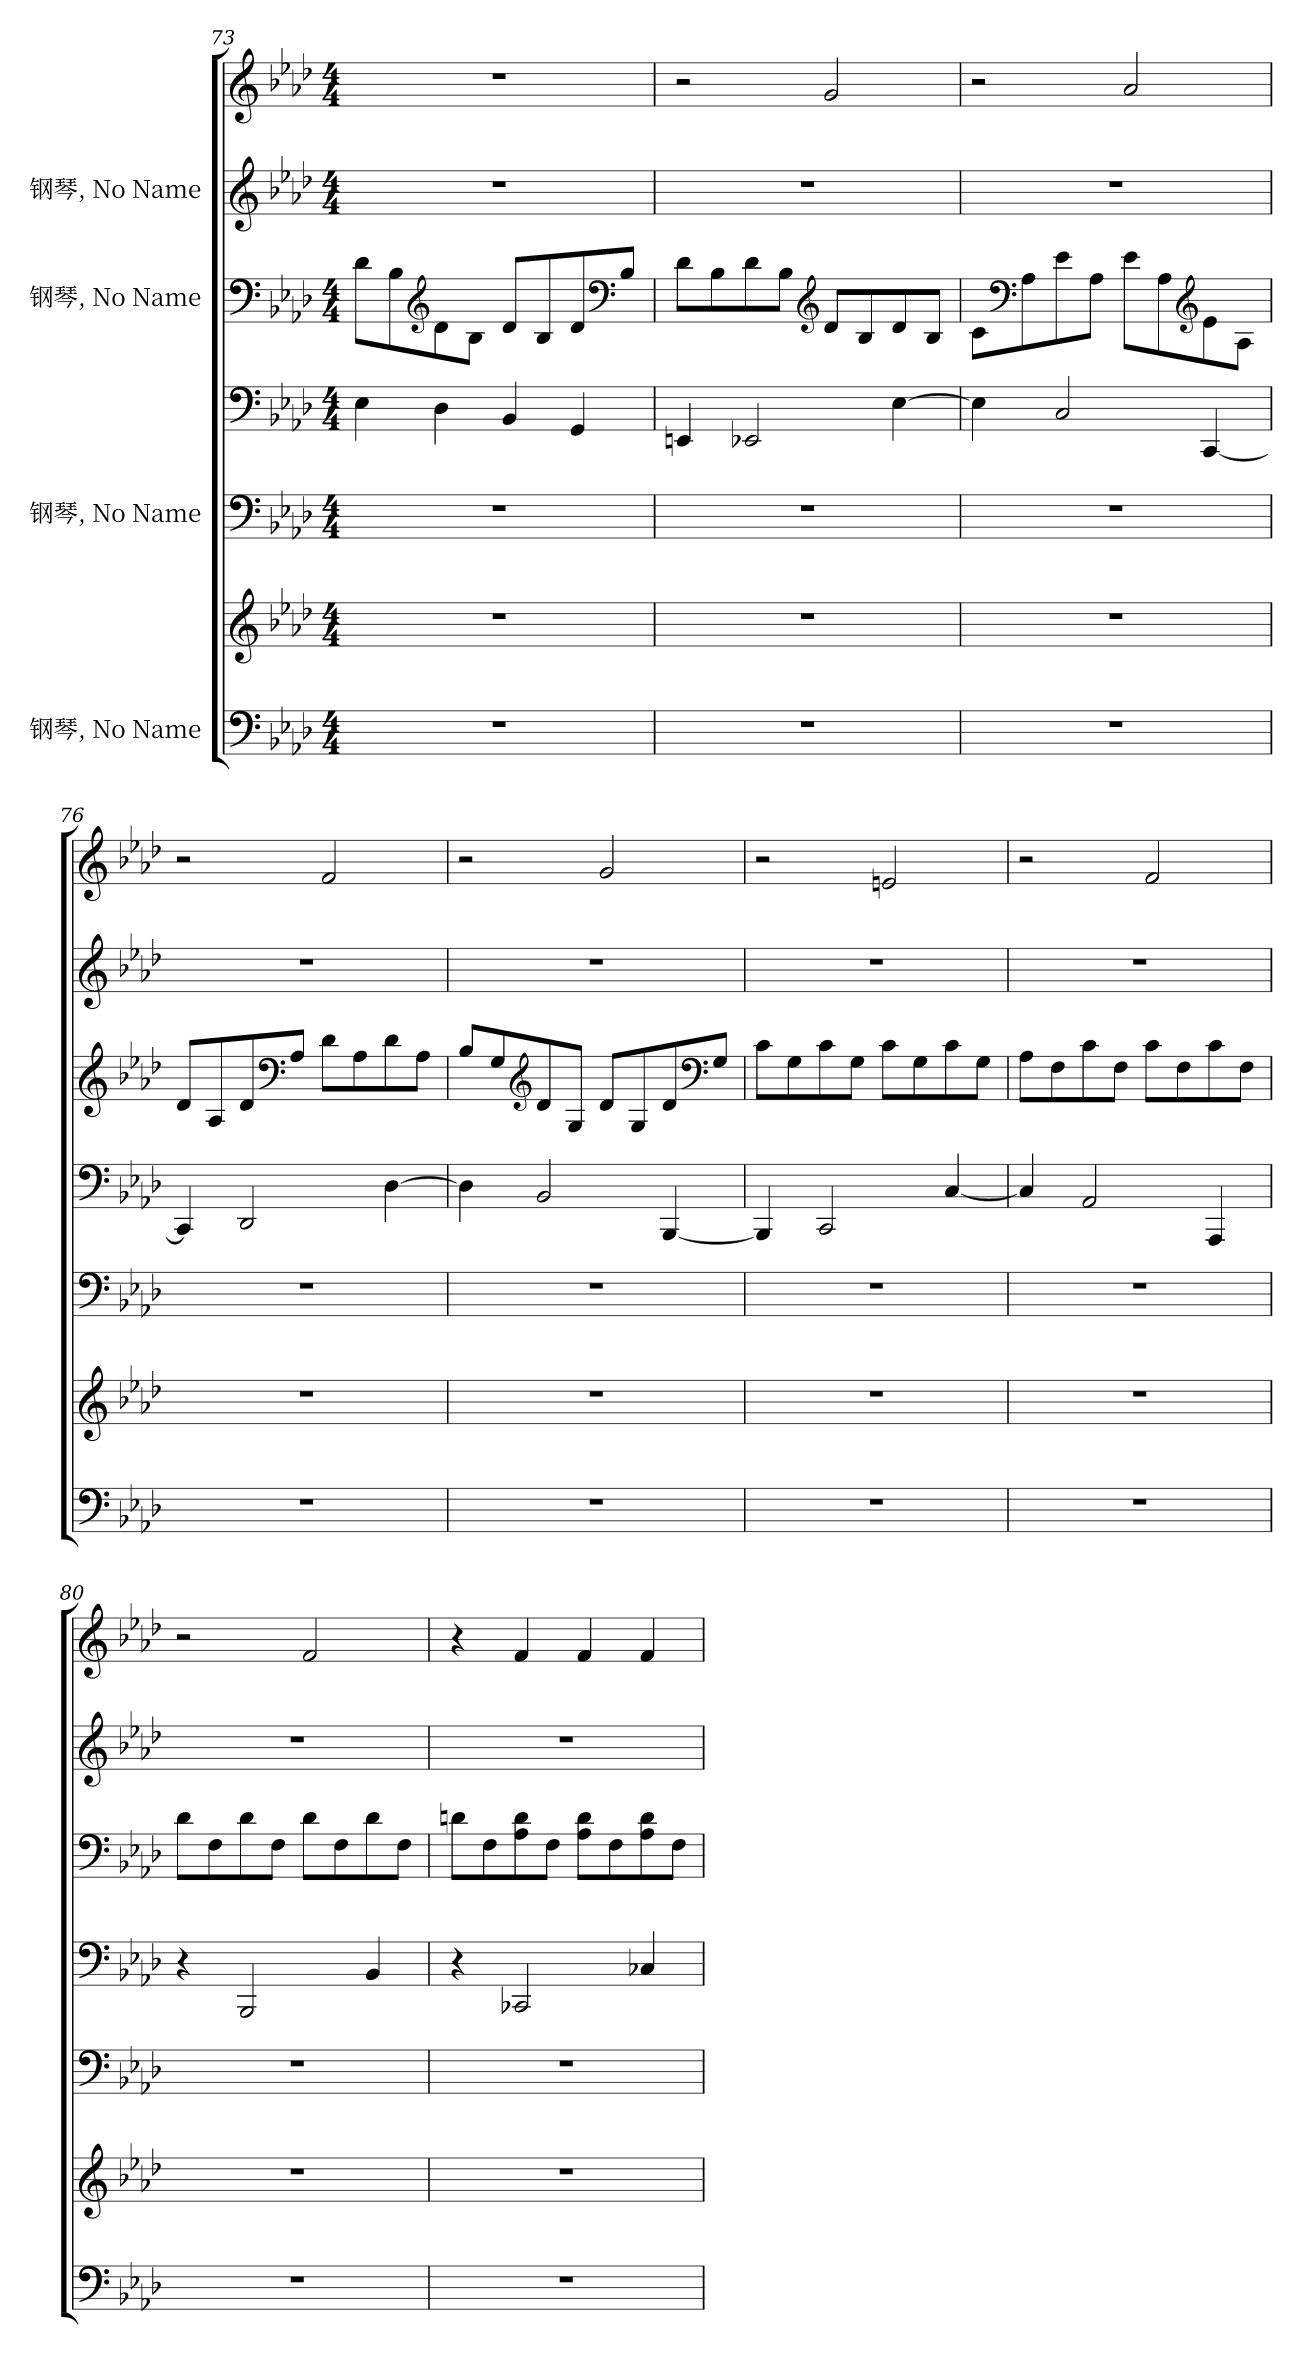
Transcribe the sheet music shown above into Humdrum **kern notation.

**kern	**kern	**kern	**kern	**kern	**kern	**kern
*part4	*part4	*part3	*part3	*part2	*part1	*part1
*staff7	*staff6	*staff5	*staff4	*staff3	*staff2	*staff1
*I"钢琴, No Name	*	*I"钢琴, No Name	*	*I"钢琴, No Name	*I"钢琴, No Name	*
!!LO:PB:g=z
*clefF4	*clefG2	*clefF4	*clefF4	*clefF4	*clefG2	*clefG2
*k[b-e-a-d-]	*k[b-e-a-d-]	*k[b-e-a-d-]	*k[b-e-a-d-]	*k[b-e-a-d-]	*k[b-e-a-d-]	*k[b-e-a-d-]
*M4/4	*M4/4	*M4/4	*M4/4	*M4/4	*M4/4	*M4/4
=73	=73	=73	=73	=73	=73	=73
1r	1r	1r	4E-\	8d-\L	1r	1r
.	.	.	.	8B-\	.	.
*	*	*	*	*clefG2	*	*
.	.	.	4D-\	8d-\	.	.
.	.	.	.	8B-\J	.	.
.	.	.	4BB-/	8d-/L	.	.
.	.	.	.	8B-/	.	.
.	.	.	4GG/	8d-/	.	.
*	*	*	*	*clefF4	*	*
.	.	.	.	8B-/J	.	.
=74	=74	=74	=74	=74	=74	=74
1r	1r	1r	4EEn/	8d-\L	1r	2r
.	.	.	.	8B-\	.	.
.	.	.	2EE-X/	8d-\	.	.
.	.	.	.	8B-\J	.	.
*	*	*	*	*clefG2	*	*
.	.	.	.	8d-/L	.	2g/
.	.	.	.	8B-/	.	.
.	.	.	[4E-\	8d-/	.	.
.	.	.	.	8B-/J	.	.
=75	=75	=75	=75	=75	=75	=75
1r	1r	1r	4E-\]	8c\L	1r	2r
*	*	*	*	*clefF4	*	*
.	.	.	.	8A-\	.	.
.	.	.	2C/	8e-\	.	.
.	.	.	.	8A-\J	.	.
.	.	.	.	8e-\L	.	2a-/
.	.	.	.	8A-\	.	.
*	*	*	*	*clefG2	*	*
.	.	.	[4CC/	8e-\	.	.
.	.	.	.	8A-\J	.	.
!!LO:PB:g=z
=76	=76	=76	=76	=76	=76	=76
1r	1r	1r	4CC/]	8d-/L	1r	2r
.	.	.	.	8A-/	.	.
.	.	.	2DD-/	8d-/	.	.
*	*	*	*	*clefF4	*	*
.	.	.	.	8A-/J	.	.
.	.	.	.	8d-\L	.	2f/
.	.	.	.	8A-\	.	.
.	.	.	[4D-\	8d-\	.	.
.	.	.	.	8A-\J	.	.
=77	=77	=77	=77	=77	=77	=77
1r	1r	1r	4D-\]	8B-/L	1r	2r
.	.	.	.	8G/	.	.
*	*	*	*	*clefG2	*	*
.	.	.	2BB-/	8d-/	.	.
.	.	.	.	8G/J	.	.
.	.	.	.	8d-/L	.	2g/
.	.	.	.	8G/	.	.
.	.	.	[4BBB-/	8d-/	.	.
*	*	*	*	*clefF4	*	*
.	.	.	.	8G/J	.	.
=78	=78	=78	=78	=78	=78	=78
1r	1r	1r	4BBB-/]	8c\L	1r	2r
.	.	.	.	8G\	.	.
.	.	.	2CC/	8c\	.	.
.	.	.	.	8G\J	.	.
.	.	.	.	8c\L	.	2en/
.	.	.	.	8G\	.	.
.	.	.	[4C/	8c\	.	.
.	.	.	.	8G\J	.	.
=79	=79	=79	=79	=79	=79	=79
1r	1r	1r	4C/]	8A-\L	1r	2r
.	.	.	.	8F\	.	.
.	.	.	2AA-/	8c\	.	.
.	.	.	.	8F\J	.	.
.	.	.	.	8c\L	.	2f/
.	.	.	.	8F\	.	.
.	.	.	4AAA-/	8c\	.	.
.	.	.	.	8F\J	.	.
!!LO:PB:g=z
=80	=80	=80	=80	=80	=80	=80
1r	1r	1r	4r	8d-\L	1r	2r
.	.	.	.	8F\	.	.
.	.	.	2BBB-/	8d-\	.	.
.	.	.	.	8F\J	.	.
.	.	.	.	8d-\L	.	2f/
.	.	.	.	8F\	.	.
.	.	.	4BB-/	8d-\	.	.
.	.	.	.	8F\J	.	.
=81	=81	=81	=81	=81	=81	=81
1r	1r	1r	4r	8dn\L	1r	4r
.	.	.	.	8F\	.	.
.	.	.	2CC-X/	8A-\ 8d\	.	4f/
.	.	.	.	8F\J	.	.
.	.	.	.	8A-\ 8d\L	.	4f/
.	.	.	.	8F\	.	.
.	.	.	4C-X/	8A-\ 8d\	.	4f/
.	.	.	.	8F\J	.	.
=	=	=	=	=	=	=
*-	*-	*-	*-	*-	*-	*-
